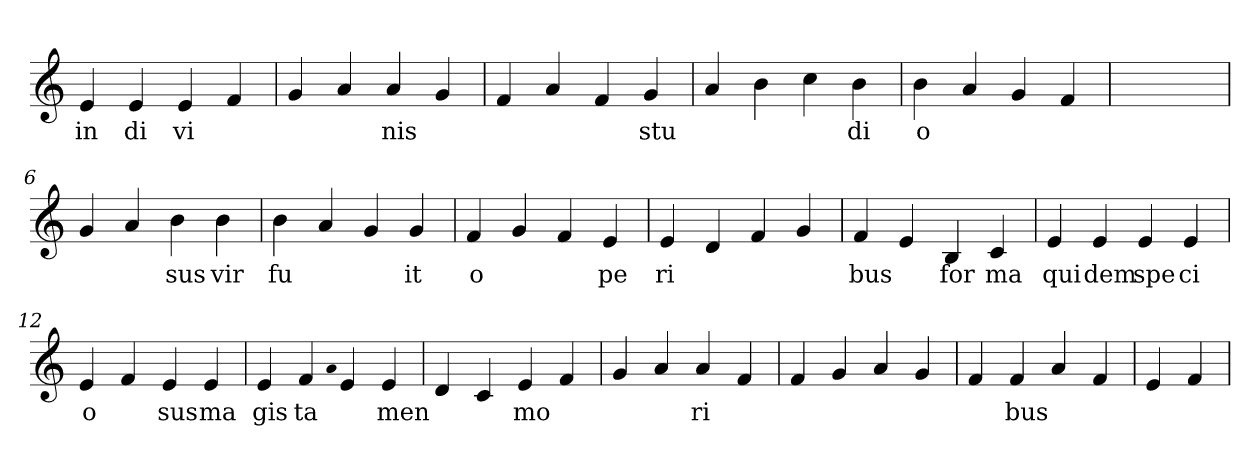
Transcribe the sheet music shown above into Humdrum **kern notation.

**kern	**text
*part1	*part1
*staff1	*staff1
*clefG2	*
=1	=1
4e	in
4e	di
4e	vi
4f	.
=2	=2
4g	.
4a	.
4a	nis
4g	.
=3	=3
4f	.
4a	.
4f	.
4g	stu
=4	=4
4a	.
4b	.
4cc	.
4b	di
=5	=5
4b	o
4a	.
4g	.
4f	.
=6	=6
1ryy	.
=6	=6
4g	.
4a	.
4b	sus
4b	vir
=7	=7
4b	fu
4a	.
4g	.
4g	it
=8	=8
4f	o
4g	.
4f	.
4e	pe
=9	=9
4e	ri
4d	.
4f	.
4g	.
=10	=10
4f	bus
4e	.
4B	for
4c	ma
=11	=11
4e	qui
4e	dem
4e	spe
4e	ci
=12	=12
4e	o
4f	.
4e	sus
4e	ma
=13	=13
4e	gis
4f	ta
qqa	.
4e	.
4e	men
=14	=14
4d	.
4c	.
4e	mo
4f	.
=15	=15
4g	.
4a	.
4a	ri
4f	.
=16	=16
4f	.
4g	.
4a	.
4g	.
=17	=17
4f	.
4f	bus
4a	.
4f	.
=18	=18
4e	.
4f	.
=	=
*-	*-
